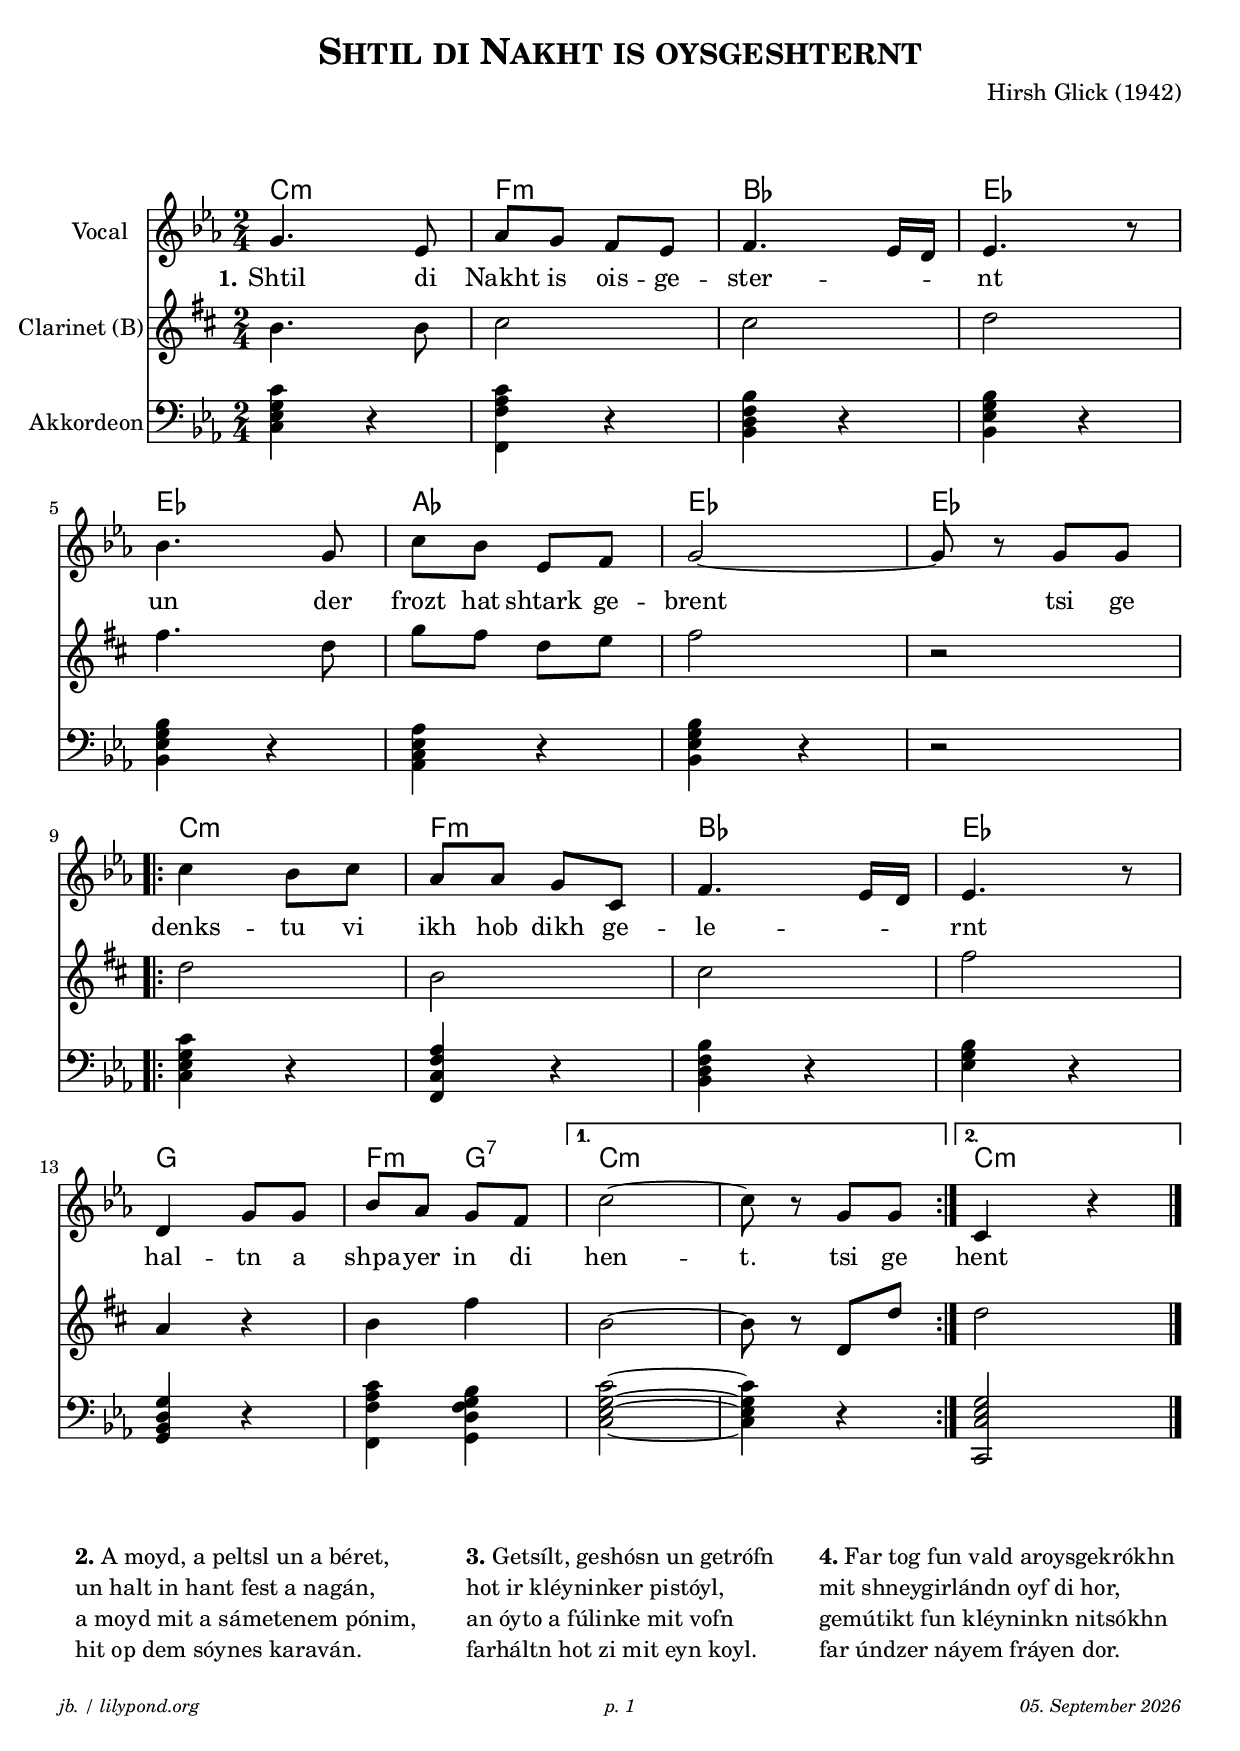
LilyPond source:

\version "2.20.0"

\include "../_common/footers.ily"
\footer_common_with_pagenum 


\paper {
  system-system-spacing.padding = #1
  #(set-paper-size "a4")
}

\header {
  title = \markup \caps  {"Shtil di Nakht is oysgeshternt"}
  composer = "Hirsh Glick (1942)"
}

global = {
  \key c \minor
  \time 2/4
}

% -- data ------------------------------------------------

melodie = {
  g4. es8 as g f es f4. es16 d es4. r8
  \break
  bes4. g8 c' bes es f g2~ g8 r8 g g
  \break
  
  \repeat volta 2 {
  c'4  bes8 c' as as g c f4. es16 d es4. r8
  \break
  d4 g8 g bes as g f 
  }
  \alternative {
     { c'2~ c'8 r g  g }
     { c4 r4 \bar "|."  }
    }
   
}

clarinet = {
  c4. c8 d2 d2 es
  g4. es8  as8 g es f g2 r 
  \repeat volta 2 {
    es2 c  d  g  
    bes,4 r c4 g 
  }
  \alternative {
     { c2~ | c8 r es,  es }
     {es2}
    }  
  
}


akkordeon = {
  <c es g c'>4 r   <f, c' f as> r  <bes, d f bes> r  <bes, es g bes> r
  <bes, es g bes> r <as, c es as> r <bes, es g bes> r r2
  \repeat volta 2 {
    <c es g c'>4 r <f, c f as> r  <bes, d f bes> r <es g bes> r 
    <g, bes, d g> r <f, c' f as>4 <g, bes d f g> 
  }
  \alternative {
     {<c es g c'>2~  | <c es g c'>4 r  }
     {<c, es g c>2}
    }  
  
}

words = \lyricmode { 
  \set stanza = "1."
  Shtil4. di8 Nakht8 is ois -- ge -- ster2 -- nt 
  un4. der8 frozt hat shtark ge -- brent2 4 tsi8 ge
  denks4 -- tu8 vi ikh hob dikh ge -- le2 -- rnt
  hal4 -- tn8 a shpa -- yer in di hen2 -- t.8 8 tsi ge
  hent
}

akkorde = \chordmode { 
    c2:m f:m bes es es as es es  c:m f:m bes es g f4:m g4:7 c1:m c2:m 
    }



% -- container ---------------------------------------------


\markup \vspace #2 % space between header and score

\score {
  
%MIDION%  \unfoldRepeats { %directive do this only on midigenreration

<<
  
  \new ChordNames
    \akkorde
    
  \new Staff \with {
    midiInstrument = "Violin"
    instrumentName = "Vocal"
    } 
    { 
    \clef "treble"
    \transpose c c'
    {
    \global
    \melodie
    }  
  }
  
  \new Lyrics {
      \override VerticalAxisGroup.nonstaff-relatedstaff-spacing.padding = #1
      \words
    }

  \new Staff \with {
    midiInstrument = "Clarinet"
    instrumentName = "Clarinet (B)"
  } { 
    \clef "treble"
       \transpose c c'
       \transpose c b  %MIDIOFF% % directive to do not do this on midi generation!
     {
    \global
    \clarinet
    }  
  }

  \new Staff \with {
    midiInstrument = "Acoustic Grand"
    instrumentName = "Akkordeon"
  } { 
    \clef "bass"
    {
    \global
    \akkordeon
    }  
  }
>>
%MIDION% } % directive do this only on midigenreration



\layout { }
  \midi {
    \tempo 4=100
  }
} % score

\markup \vspace #1 % space score and table

\markup \fontsize #0 {
  \fill-line {
    \hspace #1
    \column {
      \line { \bold {2.} A moyd, a peltsl un a béret, }
      \line { un halt in hant fest a nagán, }
      \line { a moyd mit a sámetenem pónim, }
      \line { hit op dem sóynes karaván. }
    }
    \hspace #1
    \column  {
      \line { \bold {3.} Getsílt, geshósn un getrófn }
      \line { hot ir kléyninker pistóyl, }
      \line { an óyto a fúlinke mit vofn  }
      \line {farháltn hot zi mit eyn koyl. }
    }
    \hspace #1
    \column  {
      \line { \bold {4.} Far tog fun vald aroysgekrókhn }
      \line { mit shneygirlándn oyf di hor, }
      \line { gemútikt fun kléyninkn nitsókhn }
      \line { far úndzer náyem fráyen dor. }
   }
    \hspace #1
  }
}
